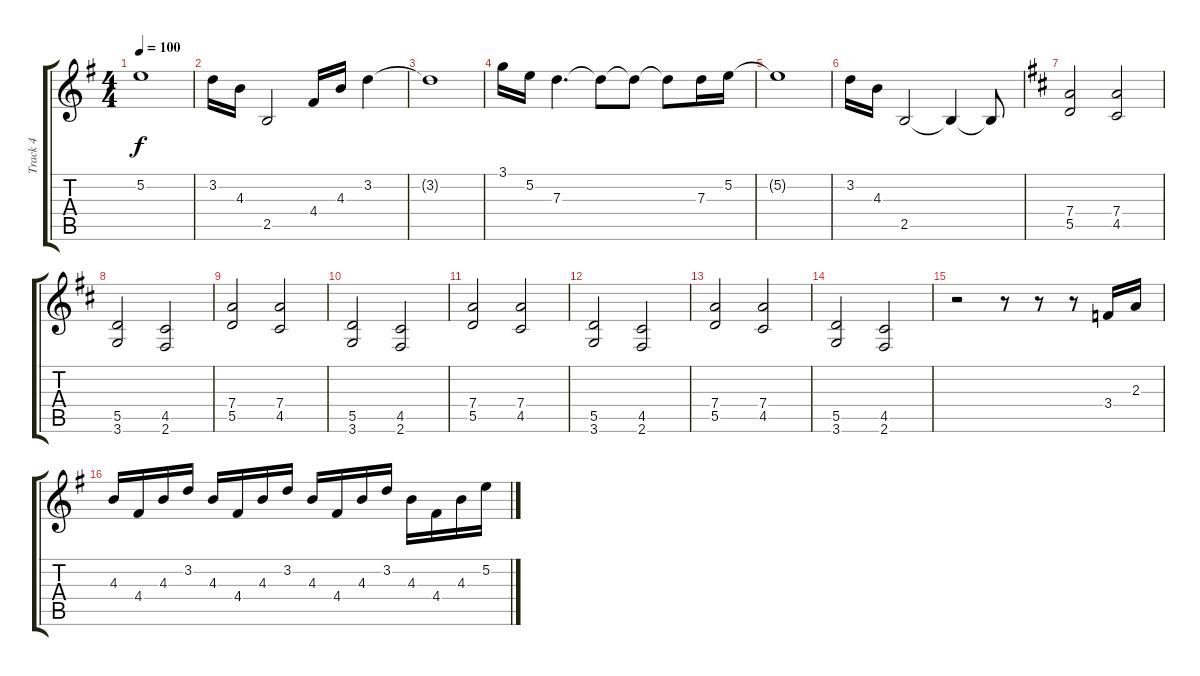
\track ("Track 4" "Track 4") {instrument overdrivenguitar}
\staff {score tabs}
\tuning (E4 B3 G3 D3 A2 E2) {hide}
\ts (4 4)
\tempo 100
\clef g2
\ks g
5.2{t}.1{dy f} |
3.2.16 4.3.16 2.5.2 4.4.16 4.3.16 3.2.4 |
3.2{t}.1 |
3.1.16 5.2.16 7.3.4{d} 7.3{t}.8 7.3{t}.8 7.3{t}.8 7.3.16 5.2.16 |
5.2{t}.1 |
3.2.16 4.3.16 2.5.2 2.5{t}.4 2.5{t}.8 |
\ks d
(7.4 5.5).2 (7.4 4.5).2 |
(5.5 3.6).2 (4.5 2.6).2 |
(7.4 5.5).2 (7.4 4.5).2 |
(5.5 3.6).2 (4.5 2.6).2 |
(7.4 5.5).2 (7.4 4.5).2 |
(5.5 3.6).2 (4.5 2.6).2 |
(7.4 5.5).2 (7.4 4.5).2 |
(5.5 3.6).2 (4.5 2.6).2 |
r.2 r.8 r.8 r.8 3.4.16 2.3.16 |
\ks g
4.3.16 4.4.16 4.3.16 3.2.16 4.3.16 4.4.16 4.3.16 3.2.16 4.3.16 4.4.16 4.3.16 3.2.16 4.3.16 4.4.16 4.3.16 5.2.16
